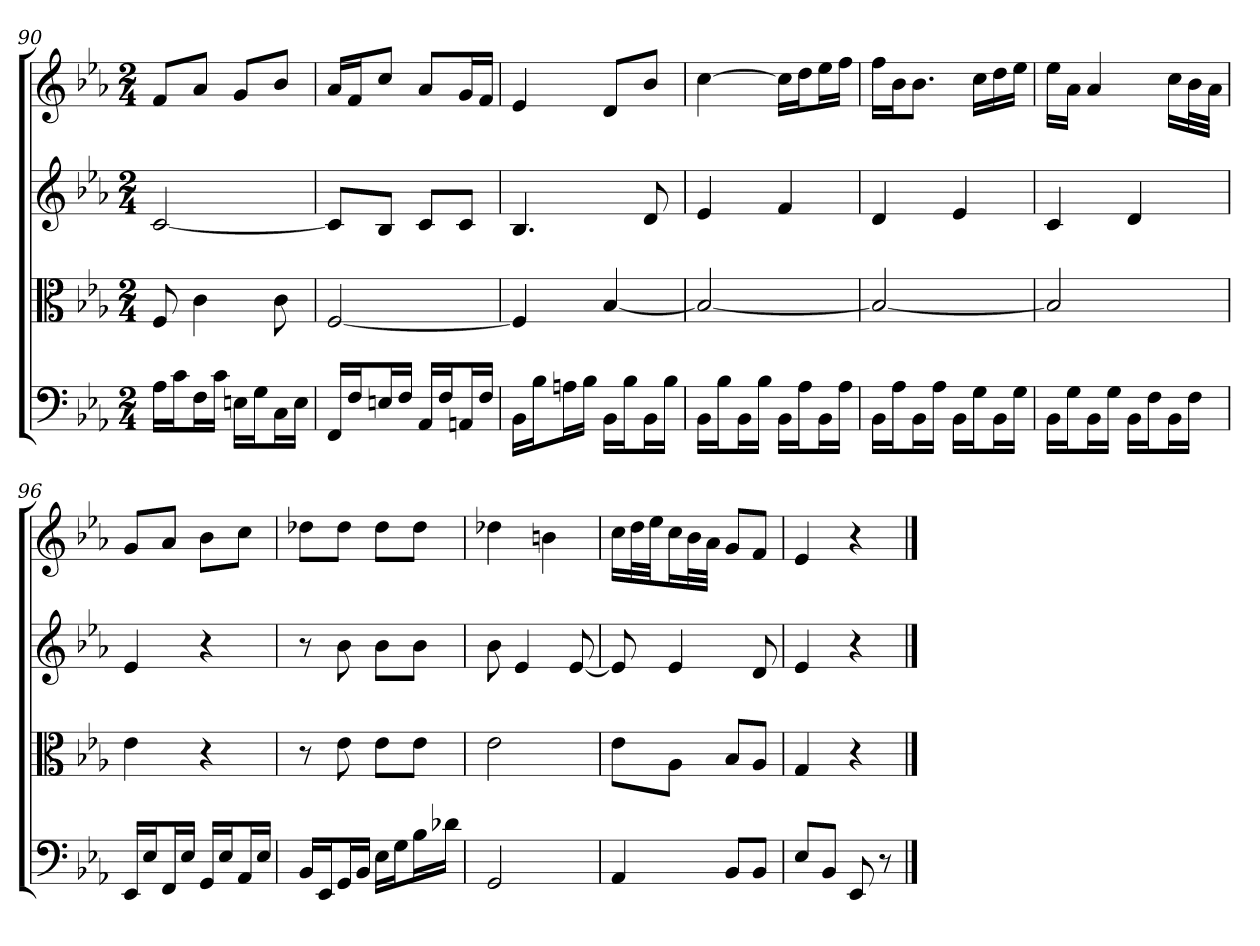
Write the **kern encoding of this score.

**kern	**kern	**kern	**kern
*part4	*part3	*part2	*part1
*staff4	*staff3	*staff2	*staff1
*clefF4	*clefC3	*	*
*k[b-e-a-]	*k[b-e-a-]	*k[b-e-a-]	*k[b-e-a-]
*E-:	*E-:	*E-:	*E-:
*M2/4	*M2/4	*M2/4	*M2/4
=90	=90	=90	=90
16A-\LL	8F	[2c	8fL
16c\J	.	.	.
16F\L	4c	.	8a-J
16c\JJ	.	.	.
16En\LL	.	.	8gL
16G\J	.	.	.
16C\L	8c	.	8b-J
16E\JJ	.	.	.
=91	=91	=91	=91
16FF/LL	[2F	8cL]	16a-LL
16F/J	.	.	16fJ
16En/L	.	8B-J	8ccJ
16F/JJ	.	.	.
16AA-/LL	.	8cL	8a-L
16F/J	.	.	.
16AAn/L	.	8cJ	16gL
16F/JJ	.	.	16fJJ
=92	=92	=92	=92
16BB-\LL	4F]	4.B-	4e-
16B-\J	.	.	.
16An\L	.	.	.
16B-\JJ	.	.	.
16BB-\LL	[4B-	.	8dL
16B-\J	.	.	.
16BB-\L	.	8d	8b-J
16B-\JJ	.	.	.
=93	=93	=93	=93
16BB-\LL	2B-_	4e-	[4cc
16B-\J	.	.	.
16BB-\L	.	.	.
16B-\JJ	.	.	.
16BB-\LL	.	4f	16ccLL]
16A-\J	.	.	16ddJ
16BB-\L	.	.	16ee-L
16A-\JJ	.	.	16ffJJ
=94	=94	=94	=94
16BB-\LL	2B-_	4d	16ffLL
16A-\J	.	.	16b-J
16BB-\L	.	.	8.b-J
16A-\JJ	.	.	.
16BB-\LL	.	4e-	.
16G\J	.	.	16ccLL
16BB-\L	.	.	16dd
16G\JJ	.	.	16ee-JJ
=95	=95	=95	=95
16BB-\LL	2B-]	4c	16ee-LL
16G\J	.	.	16a-JJ
16BB-\L	.	.	4a-
16G\JJ	.	.	.
16BB-\LL	.	4d	.
16F\J	.	.	.
16BB-\L	.	.	16ccLL
16F\JJ	.	.	32b-L
.	.	.	32a-JJJ
=96	=96	=96	=96
16EE-/LL	4e-	4e-	8gL
16E-/J	.	.	.
16FF/L	.	.	8a-J
16E-/JJ	.	.	.
16GG/LL	4r	4r	8b-L
16E-/J	.	.	.
16AA-/L	.	.	8ccJ
16E-/JJ	.	.	.
=97	=97	=97	=97
16BB-/LL	8r	8r	8dd-XL
16EE-/J	.	.	.
16GG/L	8e-	8b-	8dd-J
16BB-/JJ	.	.	.
16E-\LL	8e-\L	8b-L	8dd-L
16G\J	.	.	.
16B-\L	8e-\J	8b-J	8dd-J
16d-X\JJ	.	.	.
=98	=98	=98	=98
2GG	2e-	8b-	4dd-X
.	.	4e-	.
.	.	.	4bn
.	.	[8e-	.
=99	=99	=99	=99
4AA-	8e-\L	8e-]	16ccLL
.	.	.	32ddL
.	.	.	32ee-JJ
.	8A-\J	4e-	16ccL
.	.	.	32b-L
.	.	.	32a-JJJ
8BB-/L	8B-/L	.	8gL
8BB-/J	8A-/J	8d	8fJ
=100	=100	=100	=100
8E-/L	4G	4e-	4e-
8BB-/J	.	.	.
8EE-	4r	4r	4r
8r	.	.	.
==	==	==	==
*-	*-	*-	*-
